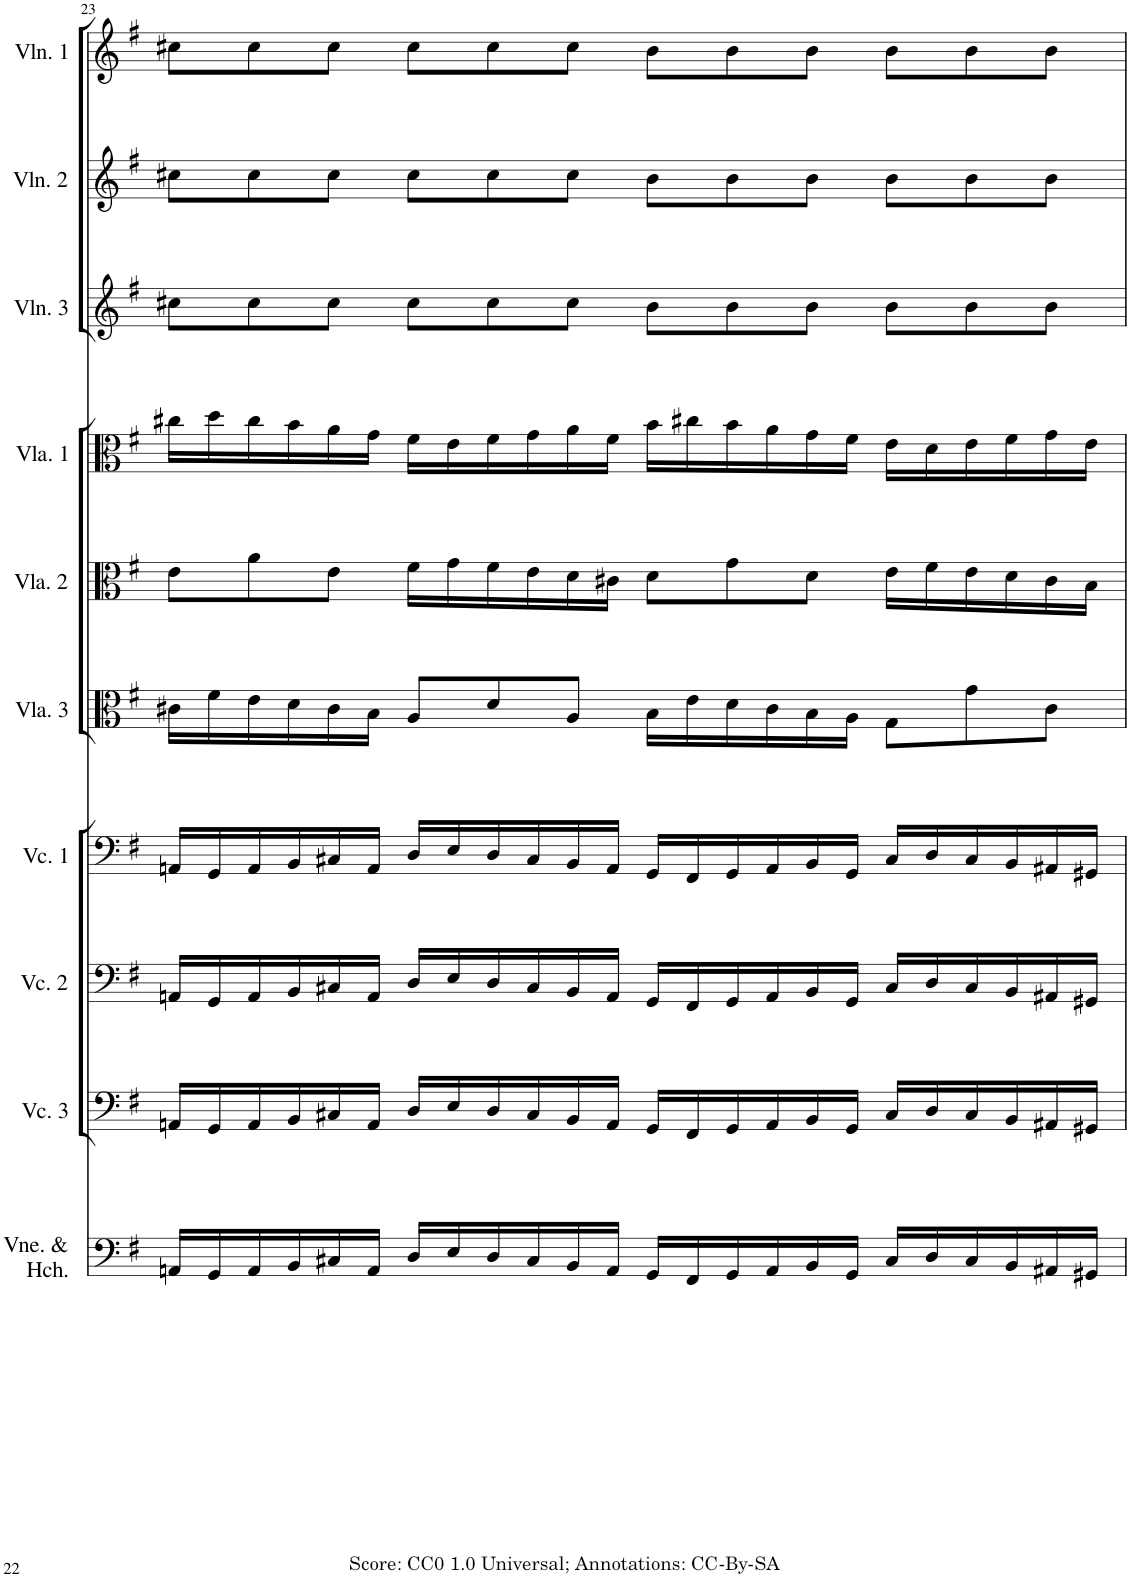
**kern	**kern	**kern	**kern	**kern	**kern	**kern	**kern	**kern	**kern
*part10	*part9	*part8	*part7	*part6	*part5	*part4	*part3	*part2	*part1
*staff10	*staff9	*staff8	*staff7	*staff6	*staff5	*staff4	*staff3	*staff2	*staff1
*I"Violone &amp; Harpsichord	*I"Violoncello 3	*I"Violoncello 2	*I"Violoncello 1	*I"Viola 3	*I"Viola 2	*I"Viola 1	*I"Violin 3	*I"Violin 2	*I"Violin 1
*I'Vne. &amp; Hch.	*I'Vc. 3	*I'Vc. 2	*I'Vc. 1	*I'Vla. 3	*I'Vla. 2	*I'Vla. 1	*I'Vln. 3	*I'Vln. 2	*I'Vln. 1
!!LO:PB:g=z
*clefF4	*clefF4	*clefF4	*clefF4	*clefC3	*clefC3	*clefC3	*clefG2	*clefG2	*clefG2
*k[f#]	*k[f#]	*k[f#]	*k[f#]	*k[f#]	*k[f#]	*k[f#]	*k[f#]	*k[f#]	*k[f#]
*M12/8	*M12/8	*M12/8	*M12/8	*M12/8	*M12/8	*M12/8	*M12/8	*M12/8	*M12/8
=23	=23	=23	=23	=23	=23	=23	=23	=23	=23
16AAn/LL	16AAn/LL	16AAn/LL	16AAn/LL	16c#X\LL	8e\L	16cc#X\LL	8cc#X\L	8cc#X\L	8cc#X\L
16GG/	16GG/	16GG/	16GG/	16f#\	.	16dd\	.	.	.
16AA/	16AA/	16AA/	16AA/	16e\	8a\	16cc#\	8cc#\	8cc#\	8cc#\
16BB/	16BB/	16BB/	16BB/	16d\	.	16b\	.	.	.
16C#X/	16C#X/	16C#X/	16C#X/	16c#\	8e\J	16a\	8cc#\J	8cc#\J	8cc#\J
16AA/JJ	16AA/JJ	16AA/JJ	16AA/JJ	16B\JJ	.	16g\JJ	.	.	.
16D/LL	16D/LL	16D/LL	16D/LL	8A/L	16f#\LL	16f#\LL	8cc#\L	8cc#\L	8cc#\L
16E/	16E/	16E/	16E/	.	16g\	16e\	.	.	.
16D/	16D/	16D/	16D/	8d/	16f#\	16f#\	8cc#\	8cc#\	8cc#\
16C#/	16C#/	16C#/	16C#/	.	16e\	16g\	.	.	.
16BB/	16BB/	16BB/	16BB/	8A/J	16d\	16a\	8cc#\J	8cc#\J	8cc#\J
16AA/JJ	16AA/JJ	16AA/JJ	16AA/JJ	.	16c#X\JJ	16f#\JJ	.	.	.
16GG/LL	16GG/LL	16GG/LL	16GG/LL	16B\LL	8d\L	16b\LL	8b\L	8b\L	8b\L
16FF#/	16FF#/	16FF#/	16FF#/	16e\	.	16cc#X\	.	.	.
16GG/	16GG/	16GG/	16GG/	16d\	8g\	16b\	8b\	8b\	8b\
16AA/	16AA/	16AA/	16AA/	16c#\	.	16a\	.	.	.
16BB/	16BB/	16BB/	16BB/	16B\	8d\J	16g\	8b\J	8b\J	8b\J
16GG/JJ	16GG/JJ	16GG/JJ	16GG/JJ	16A\JJ	.	16f#\JJ	.	.	.
16C#/LL	16C#/LL	16C#/LL	16C#/LL	8G\L	16e\LL	16e\LL	8b\L	8b\L	8b\L
16D/	16D/	16D/	16D/	.	16f#\	16d\	.	.	.
16C#/	16C#/	16C#/	16C#/	8g\	16e\	16e\	8b\	8b\	8b\
16BB/	16BB/	16BB/	16BB/	.	16d\	16f#\	.	.	.
16AA#X/	16AA#X/	16AA#X/	16AA#X/	8c#\J	16c#\	16g\	8b\J	8b\J	8b\J
16GG#X/JJ	16GG#X/JJ	16GG#X/JJ	16GG#X/JJ	.	16B\JJ	16e\JJ	.	.	.
=	=	=	=	=	=	=	=	=	=
*-	*-	*-	*-	*-	*-	*-	*-	*-	*-
